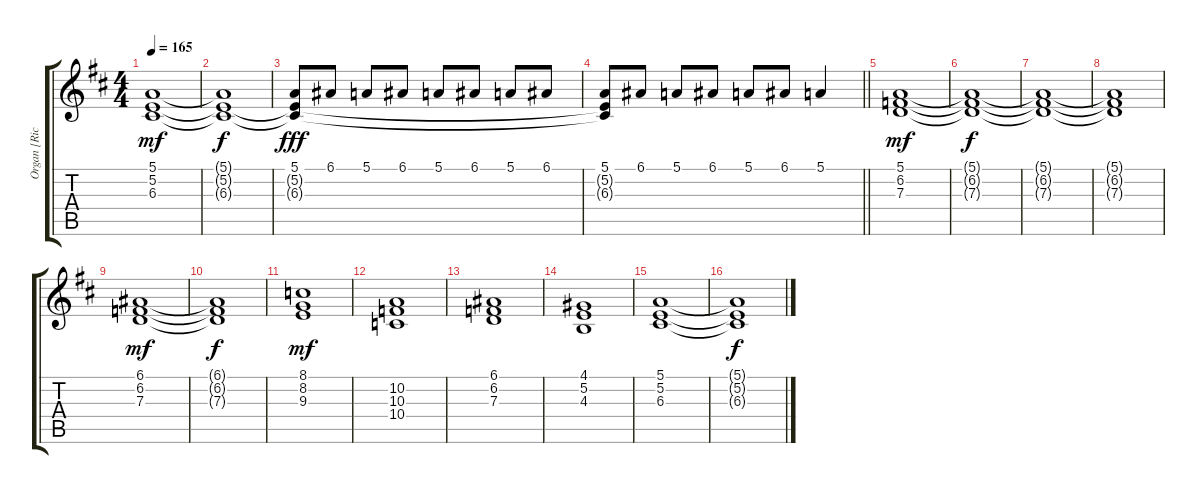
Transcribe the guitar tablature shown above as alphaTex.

\track ("Organ [Richard Wright]" "Organ [Ric") {instrument drawbarorgan}
\staff {score tabs}
\tuning (E4 B3 G3 D3 A2 E2) {hide}
\ts (4 4)
\tempo 165
\clef g2
\ks d
(5.1 5.2 6.3).1{dy mf} |
(5.1{t} 5.2{t} 6.3{t}).1{dy f} |
(5.1 5.2{t} 6.3{t}).8{dy fff} 6.1.8 5.1.8 6.1.8 5.1.8 6.1.8 5.1.8 6.1.8 |
\barLineRight lightlight
(5.1 5.2{t} 6.3{t}).8 6.1.8 5.1.8 6.1.8 5.1.8 6.1.8 5.1.4 |
(5.1 6.2 7.3).1{dy mf} |
(5.1{t} 6.2{t} 7.3{t}).1{dy f} |
(5.1{t} 6.2{t} 7.3{t}).1 |
(5.1{t} 6.2{t} 7.3{t}).1 |
(6.1 6.2 7.3).1{dy mf} |
(6.1{t} 6.2{t} 7.3{t}).1{dy f} |
(8.1 8.2 9.3).1{dy mf} |
(10.2 10.3 10.4).1 |
(6.1 6.2 7.3).1 |
(4.1 5.2 4.3).1 |
(5.1 5.2 6.3).1 |
(5.1{t} 5.2{t} 6.3{t}).1{dy f}
